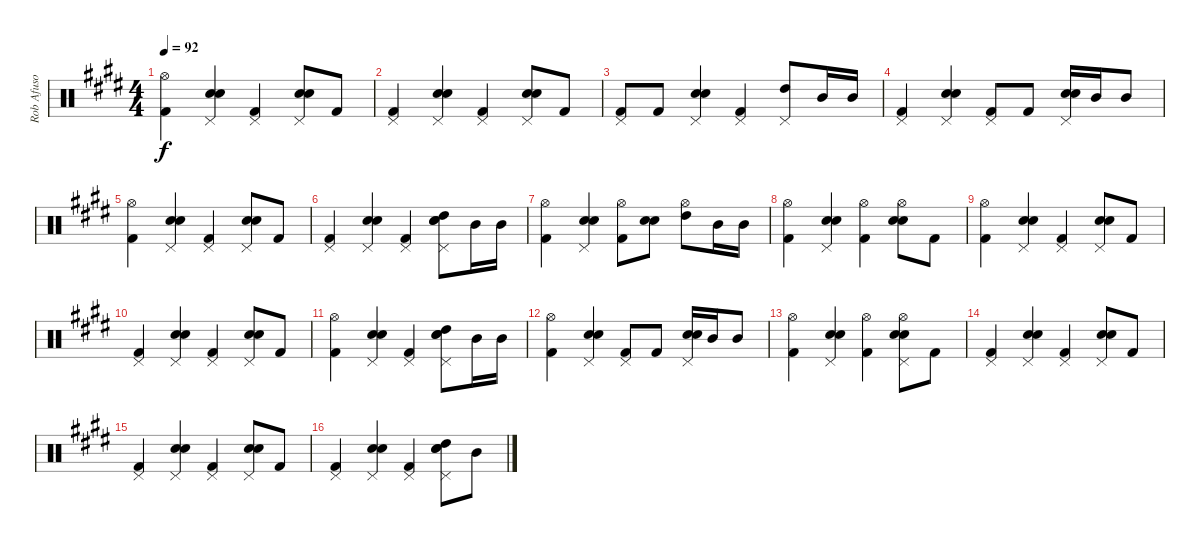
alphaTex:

\track ("Rob Afuso" "Rob Afuso") {instrument percussion}
\staff {score}
\articulation defaults
\ts (4 4)
\tempo 92
\clef neutral
\ks e
("Hi-Hat (open)" "Kick (hit) 2").4{dy f} ("Snare (hit) 2" "Electric Snare (hit)" "Pedal Hi-Hat (hit)").4 ("Kick (hit) 2" "Pedal Hi-Hat (hit)").4 ("Snare (hit) 2" "Electric Snare (hit)" "Pedal Hi-Hat (hit)").8 "Kick (hit) 2".8 |
("Kick (hit) 2" "Pedal Hi-Hat (hit)").4 ("Snare (hit) 2" "Electric Snare (hit)" "Pedal Hi-Hat (hit)").4 ("Kick (hit) 2" "Pedal Hi-Hat (hit)").4 ("Snare (hit) 2" "Electric Snare (hit)" "Pedal Hi-Hat (hit)").8 "Kick (hit) 2".8 |
("Kick (hit) 2" "Pedal Hi-Hat (hit)").8 "Kick (hit) 2".8 ("Snare (hit) 2" "Electric Snare (hit)" "Pedal Hi-Hat (hit)").4 ("Kick (hit) 2" "Pedal Hi-Hat (hit)").4 ("High Tom (hit)" "Pedal Hi-Hat (hit)").8 "Mid Tom (hit)".16 "Mid Tom (hit)".16 |
("Kick (hit) 2" "Pedal Hi-Hat (hit)").4 ("Snare (hit) 2" "Electric Snare (hit)" "Pedal Hi-Hat (hit)").4 ("Kick (hit) 2" "Pedal Hi-Hat (hit)").8 "Kick (hit) 2".8 ("Snare (hit) 2" "Electric Snare (hit)" "Pedal Hi-Hat (hit)").16 "Mid Tom (hit)".16 "Mid Tom (hit)".8 |
("Hi-Hat (open)" "Kick (hit) 2").4 ("Snare (hit) 2" "Electric Snare (hit)" "Pedal Hi-Hat (hit)").4 ("Kick (hit) 2" "Pedal Hi-Hat (hit)").4 ("Snare (hit) 2" "Electric Snare (hit)" "Pedal Hi-Hat (hit)").8 "Kick (hit) 2".8 |
("Kick (hit) 2" "Pedal Hi-Hat (hit)").4 ("Snare (hit) 2" "Electric Snare (hit)" "Pedal Hi-Hat (hit)").4 ("Kick (hit) 2" "Pedal Hi-Hat (hit)").4 ("Snare (hit) 2" "Electric Snare (hit)" "High Tom (hit)" "Pedal Hi-Hat (hit)").8 "Mid Tom (hit)".16 "Mid Tom (hit)".16 |
("Hi-Hat (open)" "Kick (hit) 2").4 ("Snare (hit) 2" "Electric Snare (hit)" "Pedal Hi-Hat (hit)").4 ("Hi-Hat (open)" "Kick (hit) 2").8 ("Snare (hit) 2" "Electric Snare (hit)").8 ("Hi-Hat (open)" "High Tom (hit)").8 "Mid Tom (hit)".16 "Mid Tom (hit)".16 |
("Hi-Hat (open)" "Kick (hit) 2").4 ("Snare (hit) 2" "Electric Snare (hit)" "Pedal Hi-Hat (hit)").4 ("Hi-Hat (open)" "Kick (hit) 2").4 ("Hi-Hat (open)" "Snare (hit) 2" "Electric Snare (hit)").8 "Kick (hit) 2".8 |
("Hi-Hat (open)" "Kick (hit) 2").4 ("Snare (hit) 2" "Electric Snare (hit)" "Pedal Hi-Hat (hit)").4 ("Kick (hit) 2" "Pedal Hi-Hat (hit)").4 ("Snare (hit) 2" "Electric Snare (hit)" "Pedal Hi-Hat (hit)").8 "Kick (hit) 2".8 |
("Kick (hit) 2" "Pedal Hi-Hat (hit)").4 ("Snare (hit) 2" "Electric Snare (hit)" "Pedal Hi-Hat (hit)").4 ("Kick (hit) 2" "Pedal Hi-Hat (hit)").4 ("Snare (hit) 2" "Electric Snare (hit)" "Pedal Hi-Hat (hit)").8 "Kick (hit) 2".8 |
("Hi-Hat (open)" "Kick (hit) 2").4 ("Snare (hit) 2" "Electric Snare (hit)" "Pedal Hi-Hat (hit)").4 ("Kick (hit) 2" "Pedal Hi-Hat (hit)").4 ("Snare (hit) 2" "Electric Snare (hit)" "High Tom (hit)" "Pedal Hi-Hat (hit)").8 "Mid Tom (hit)".16 "Mid Tom (hit)".16 |
("Hi-Hat (open)" "Kick (hit) 2").4 ("Snare (hit) 2" "Electric Snare (hit)" "Pedal Hi-Hat (hit)").4 ("Kick (hit) 2" "Pedal Hi-Hat (hit)").8 "Kick (hit) 2".8 ("Snare (hit) 2" "Electric Snare (hit)" "Pedal Hi-Hat (hit)").16 "Mid Tom (hit)".16 "Mid Tom (hit)".8 |
("Hi-Hat (open)" "Kick (hit) 2").4 ("Snare (hit) 2" "Electric Snare (hit)" "Pedal Hi-Hat (hit)").4 ("Hi-Hat (open)" "Kick (hit) 2").4 ("Hi-Hat (open)" "Snare (hit) 2" "Electric Snare (hit)" "Pedal Hi-Hat (hit)").8 "Kick (hit) 2".8 |
("Kick (hit) 2" "Pedal Hi-Hat (hit)").4 ("Snare (hit) 2" "Electric Snare (hit)" "Pedal Hi-Hat (hit)").4 ("Kick (hit) 2" "Pedal Hi-Hat (hit)").4 ("Snare (hit) 2" "Electric Snare (hit)" "Pedal Hi-Hat (hit)").8 "Kick (hit) 2".8 |
("Kick (hit) 2" "Pedal Hi-Hat (hit)").4 ("Snare (hit) 2" "Electric Snare (hit)" "Pedal Hi-Hat (hit)").4 ("Kick (hit) 2" "Pedal Hi-Hat (hit)").4 ("Snare (hit) 2" "Electric Snare (hit)" "Pedal Hi-Hat (hit)").8 "Kick (hit) 2".8 |
("Kick (hit) 2" "Pedal Hi-Hat (hit)").4 ("Snare (hit) 2" "Electric Snare (hit)" "Pedal Hi-Hat (hit)").4 ("Kick (hit) 2" "Pedal Hi-Hat (hit)").4 ("Snare (hit) 2" "Electric Snare (hit)" "High Tom (hit)" "Pedal Hi-Hat (hit)").8 "Mid Tom (hit)".8
